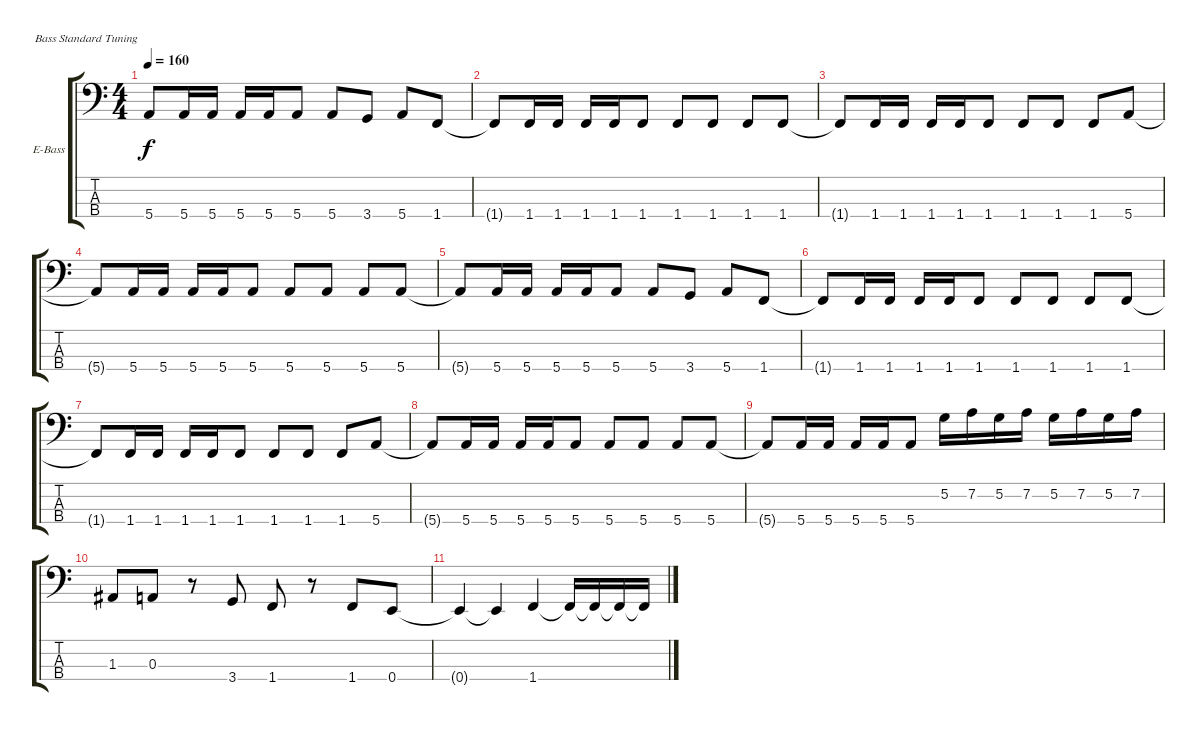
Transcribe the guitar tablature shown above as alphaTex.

\bracketExtendMode groupsimilarinstruments
\firstSystemTrackNameOrientation horizontal
\otherSystemsTrackNameOrientation horizontal
\track ("Алик Грановский" "E-Bass") {instrument electricbassfinger}
\staff {score tabs}
\tuning (G2 D2 A1 E1)
\ts (4 4)
\tempo 160
\clef f4
\ks c
5.4{t}.8{dy f} 5.4.16 5.4.16 5.4.16 5.4.16 5.4.8 5.4.8 3.4.8 5.4.8 1.4.8 |
1.4{t}.8 1.4.16 1.4.16 1.4.16 1.4.16 1.4.8 1.4.8 1.4.8 1.4.8 1.4.8 |
1.4{t}.8 1.4.16 1.4.16 1.4.16 1.4.16 1.4.8 1.4.8 1.4.8 1.4.8 5.4.8 |
5.4{t}.8 5.4.16 5.4.16 5.4.16 5.4.16 5.4.8 5.4.8 5.4.8 5.4.8 5.4.8 |
5.4{t}.8 5.4.16 5.4.16 5.4.16 5.4.16 5.4.8 5.4.8 3.4.8 5.4.8 1.4.8 |
1.4{t}.8 1.4.16 1.4.16 1.4.16 1.4.16 1.4.8 1.4.8 1.4.8 1.4.8 1.4.8 |
1.4{t}.8 1.4.16 1.4.16 1.4.16 1.4.16 1.4.8 1.4.8 1.4.8 1.4.8 5.4.8 |
5.4{t}.8 5.4.16 5.4.16 5.4.16 5.4.16 5.4.8 5.4.8 5.4.8 5.4.8 5.4.8 |
5.4{t}.8 5.4.16 5.4.16 5.4.16 5.4.16 5.4.8 5.2.16 7.2.16 5.2.16 7.2.16 5.2.16 7.2.16 5.2.16 7.2.16 |
1.3.8 0.3.8 r.8 3.4.8 1.4.8 r.8 1.4.8 0.4.8 |
0.4{t}.4 0.4{t}.4 1.4.4 1.4{t}.16 1.4{t}.16 1.4{t}.16 1.4{t}.16
